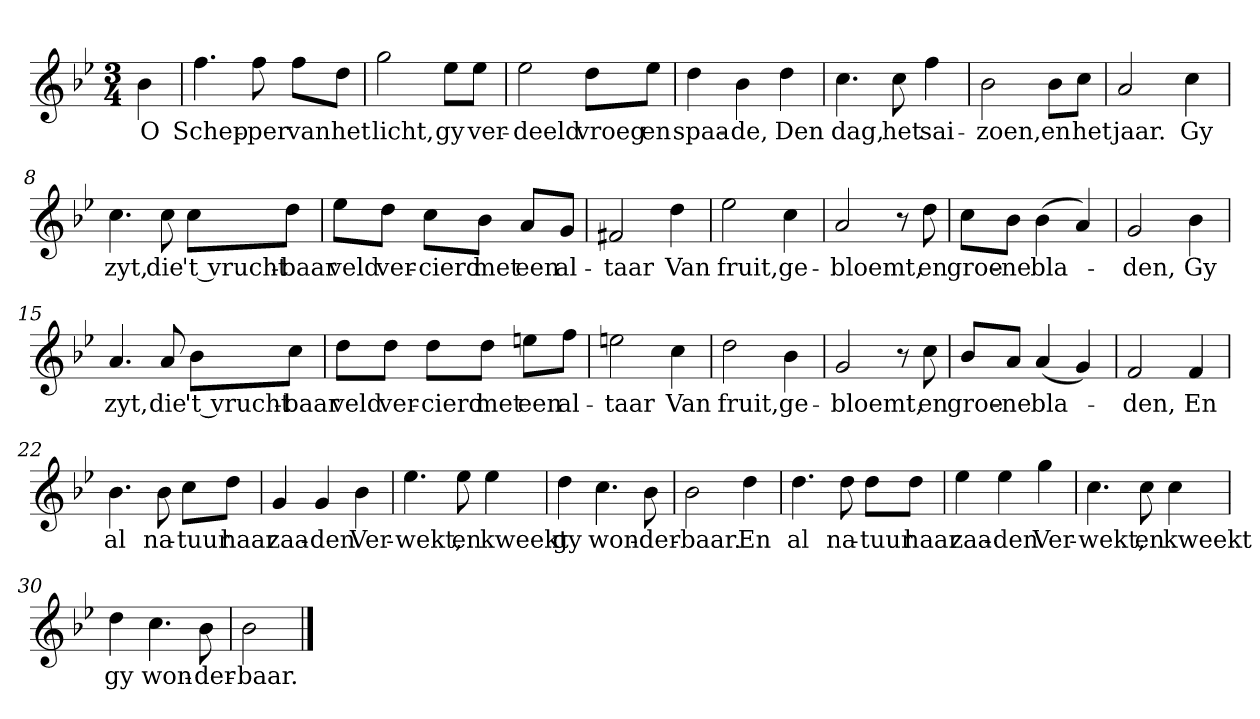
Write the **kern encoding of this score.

**kern	**text
*part1	*part1
*staff1	*staff1
*clefG2	*
*k[b-e-]	*
*B-:	*
*M3/4	*
*MM120	*
=	=
4b-	O
=1	=1
4.ff	Schep-
8ff	-per
8ff\L	van
8dd\J	het
=2	=2
2gg	licht,
8ee-\L	gy
8ee-\J	ver-
=3	=3
2ee-	-deeld
8dd\L	vroeg
8ee-\J	en
=4	=4
4dd	spaa-
4b-	-de,
4dd	Den
=5	=5
4.cc	dag,
8cc	het
4ff	sai-
=6	=6
2b-	-zoen,
8b-\L	en
8cc\J	het
=7	=7
2a	jaar.
4cc	Gy
=8	=8
4.cc	zyt,
8cc	die
8cc\L	't vrucht-
8dd\J	-baar
=9	=9
8ee-\L	veld
8dd\J	ver-
8cc\L	-cierd
8b-\J	met
8a/L	een
8g/J	al-
=10	=10
2f#X	-taar
4dd	Van
=11	=11
2ee-	fruit,
4cc	ge-
=12	=12
2a	-bloemt,
8r	.
8dd	en
=13	=13
8cc\L	groe-
8b-\J	-ne
(4b-	bla-
4a)	.
=14	=14
2g	-den,
4b-	Gy
=15	=15
4.a	zyt,
8a	die
8b-\L	't vrucht-
8cc\J	-baar
=16	=16
8dd\L	veld
8dd\J	ver-
8dd\L	-cierd
8dd\J	met
8een\L	een
8ff\J	al-
=17	=17
2een	-taar
4cc	Van
=18	=18
2dd	fruit,
4b-	ge-
=19	=19
2g	-bloemt,
8r	.
8cc	en
=20	=20
8b-/L	groe-
8a/J	-ne
(4a	bla-
4g)	.
=21	=21
2f	-den,
4f	En
=22	=22
4.b-	al
8b-	na-
8cc\L	-tuur
8dd\J	haar
=23	=23
4g	zaa-
4g	-den
4b-	Ver-
=24	=24
4.ee-	-wekt,
8ee-	en
4ee-	kweekt
=25	=25
4dd	gy
4.cc	won-
8b-	-der-
=26	=26
2b-	-baar.
4dd	En
=27	=27
4.dd	al
8dd	na-
8dd\L	-tuur
8dd\J	haar
=28	=28
4ee-	zaa-
4ee-	-den
4gg	Ver-
=29	=29
4.cc	-wekt,
8cc	en
4cc	kweekt
=30	=30
4dd	gy
4.cc	won-
8b-	-der-
=31	=31
2b-	-baar.
==	==
*-	*-
